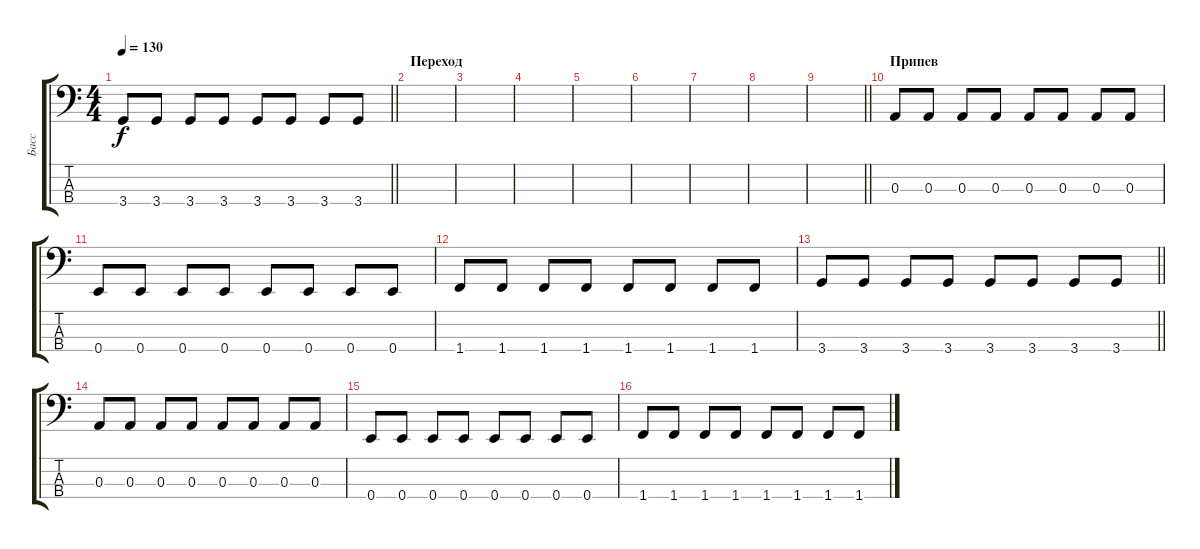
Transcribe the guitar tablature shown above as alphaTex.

\track ("Басс" "Басс") {instrument electricbassfinger}
\staff {score tabs}
\tuning (G2 D2 A1 E1) {hide}
\ts (4 4)
\tempo 130
\clef f4
\barLineRight lightlight
\ks c
3.4.8{dy f} 3.4.8 3.4.8 3.4.8 3.4.8 3.4.8 3.4.8 3.4.8 |
\section ("" "Переход")
|
|
|
|
|
|
|
\barLineRight lightlight
|
\section ("" "Припев")
0.3.8 0.3.8 0.3.8 0.3.8 0.3.8 0.3.8 0.3.8 0.3.8 |
0.4.8 0.4.8 0.4.8 0.4.8 0.4.8 0.4.8 0.4.8 0.4.8 |
1.4.8 1.4.8 1.4.8 1.4.8 1.4.8 1.4.8 1.4.8 1.4.8 |
\barLineRight lightlight
3.4.8 3.4.8 3.4.8 3.4.8 3.4.8 3.4.8 3.4.8 3.4.8 |
0.3.8 0.3.8 0.3.8 0.3.8 0.3.8 0.3.8 0.3.8 0.3.8 |
0.4.8 0.4.8 0.4.8 0.4.8 0.4.8 0.4.8 0.4.8 0.4.8 |
1.4.8 1.4.8 1.4.8 1.4.8 1.4.8 1.4.8 1.4.8 1.4.8
